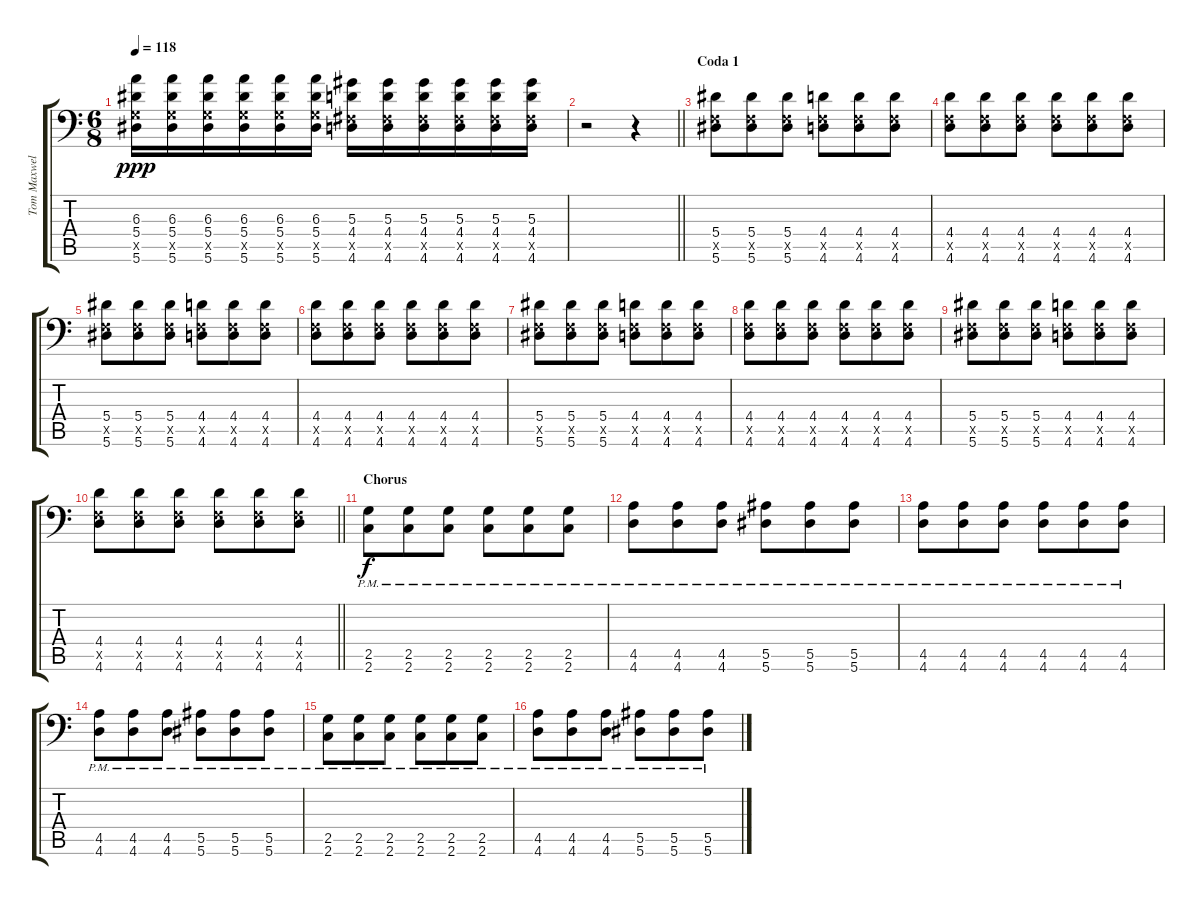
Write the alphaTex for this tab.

\track ("Tom Maxwell [Riff]" "Tom Maxwel") {instrument acousticguitarsteel}
\staff {score tabs}
\tuning (C4 G3 Eb3 Bb2 F2 Bb1) {hide}
\ts (6 8)
\tempo 118
\clef f4
\ks c
(6.3 5.4 2.5{x} 5.6).16{dy ppp} (6.3 5.4 2.5{x} 5.6).16 (6.3 5.4 2.5{x} 5.6).16 (6.3 5.4 2.5{x} 5.6).16 (6.3 5.4 2.5{x} 5.6).16 (6.3 5.4 2.5{x} 5.6).16 (5.3 4.4 1.5{x} 4.6).16 (5.3 4.4 1.5{x} 4.6).16 (5.3 4.4 1.5{x} 4.6).16 (5.3 4.4 1.5{x} 4.6).16 (5.3 4.4 1.5{x} 4.6).16 (5.3 4.4 1.5{x} 4.6).16 |
\barLineRight lightlight
r.2 r.4 |
\section ("" "Coda 1")
(5.4 0.5{x} 5.6).8 (5.4 0.5{x} 5.6).8 (5.4 0.5{x} 5.6).8 (4.4 0.5{x} 4.6).8 (4.4 0.5{x} 4.6).8 (4.4 0.5{x} 4.6).8 |
(4.4 0.5{x} 4.6).8 (4.4 0.5{x} 4.6).8 (4.4 0.5{x} 4.6).8 (4.4 0.5{x} 4.6).8 (4.4 0.5{x} 4.6).8 (4.4 0.5{x} 4.6).8 |
(5.4 0.5{x} 5.6).8 (5.4 0.5{x} 5.6).8 (5.4 0.5{x} 5.6).8 (4.4 0.5{x} 4.6).8 (4.4 0.5{x} 4.6).8 (4.4 0.5{x} 4.6).8 |
(4.4 0.5{x} 4.6).8 (4.4 0.5{x} 4.6).8 (4.4 0.5{x} 4.6).8 (4.4 0.5{x} 4.6).8 (4.4 0.5{x} 4.6).8 (4.4 0.5{x} 4.6).8 |
(5.4 0.5{x} 5.6).8 (5.4 0.5{x} 5.6).8 (5.4 0.5{x} 5.6).8 (4.4 0.5{x} 4.6).8 (4.4 0.5{x} 4.6).8 (4.4 0.5{x} 4.6).8 |
(4.4 0.5{x} 4.6).8 (4.4 0.5{x} 4.6).8 (4.4 0.5{x} 4.6).8 (4.4 0.5{x} 4.6).8 (4.4 0.5{x} 4.6).8 (4.4 0.5{x} 4.6).8 |
(5.4 0.5{x} 5.6).8 (5.4 0.5{x} 5.6).8 (5.4 0.5{x} 5.6).8 (4.4 0.5{x} 4.6).8 (4.4 0.5{x} 4.6).8 (4.4 0.5{x} 4.6).8 |
\barLineRight lightlight
(4.4 0.5{x} 4.6).8 (4.4 0.5{x} 4.6).8 (4.4 0.5{x} 4.6).8 (4.4 0.5{x} 4.6).8 (4.4 0.5{x} 4.6).8 (4.4 0.5{x} 4.6).8 |
\section ("" "Chorus")
(2.5{pm} 2.6{pm}).8{dy f} (2.5{pm} 2.6{pm}).8 (2.5{pm} 2.6{pm}).8 (2.5{pm} 2.6{pm}).8 (2.5{pm} 2.6{pm}).8 (2.5{pm} 2.6{pm}).8 |
(4.5{pm} 4.6{pm}).8 (4.5{pm} 4.6{pm}).8 (4.5{pm} 4.6{pm}).8 (5.5{pm} 5.6{pm}).8 (5.5{pm} 5.6{pm}).8 (5.5{pm} 5.6{pm}).8 |
(4.5{pm} 4.6{pm}).8 (4.5{pm} 4.6{pm}).8 (4.5{pm} 4.6{pm}).8 (4.5{pm} 4.6{pm}).8 (4.5{pm} 4.6{pm}).8 (4.5{pm} 4.6{pm}).8 |
(4.5{pm} 4.6{pm}).8 (4.5{pm} 4.6{pm}).8 (4.5{pm} 4.6{pm}).8 (5.5{pm} 5.6{pm}).8 (5.5{pm} 5.6{pm}).8 (5.5{pm} 5.6{pm}).8 |
(2.5{pm} 2.6{pm}).8 (2.5{pm} 2.6{pm}).8 (2.5{pm} 2.6{pm}).8 (2.5{pm} 2.6{pm}).8 (2.5{pm} 2.6{pm}).8 (2.5{pm} 2.6{pm}).8 |
(4.5{pm} 4.6{pm}).8 (4.5{pm} 4.6{pm}).8 (4.5{pm} 4.6{pm}).8 (5.5{pm} 5.6{pm}).8 (5.5{pm} 5.6{pm}).8 (5.5{pm} 5.6{pm}).8
